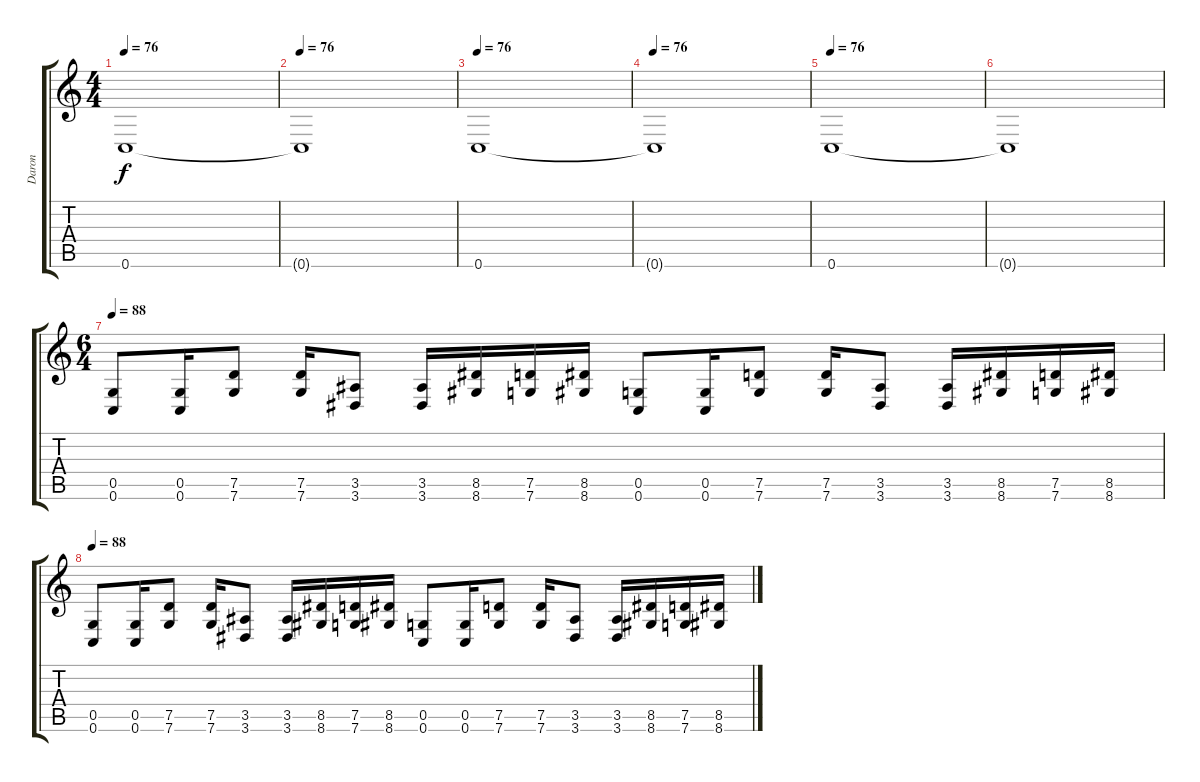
\track ("Daron" "Daron") {instrument overdrivenguitar}
\staff {score tabs}
\tuning (D4 A3 F3 C3 G2 C2) {hide}
\ts (4 4)
\tempo 76
\clef g2
\ks c
0.6.1{dy f} |
\tempo 76
0.6{t}.1 |
\tempo 76
0.6.1 |
\tempo 76
0.6{t}.1 |
\tempo 76
0.6.1 |
0.6{t}.1 |
\ts (6 4)
\tempo 88
(0.5 0.6).8 (0.5 0.6).16 (7.5 7.6).8 (7.5 7.6).16 (3.5 3.6).8 (3.5 3.6).16 (8.5 8.6).16 (7.5 7.6).16 (8.5 8.6).16 (0.5 0.6).8 (0.5 0.6).16 (7.5 7.6).8 (7.5 7.6).16 (3.5 3.6).8 (3.5 3.6).16 (8.5 8.6).16 (7.5 7.6).16 (8.5 8.6).16 |
\tempo 88
(0.5 0.6).8 (0.5 0.6).16 (7.5 7.6).8 (7.5 7.6).16 (3.5 3.6).8 (3.5 3.6).16 (8.5 8.6).16 (7.5 7.6).16 (8.5 8.6).16 (0.5 0.6).8 (0.5 0.6).16 (7.5 7.6).8 (7.5 7.6).16 (3.5 3.6).8 (3.5 3.6).16 (8.5 8.6).16 (7.5 7.6).16 (8.5 8.6).16
